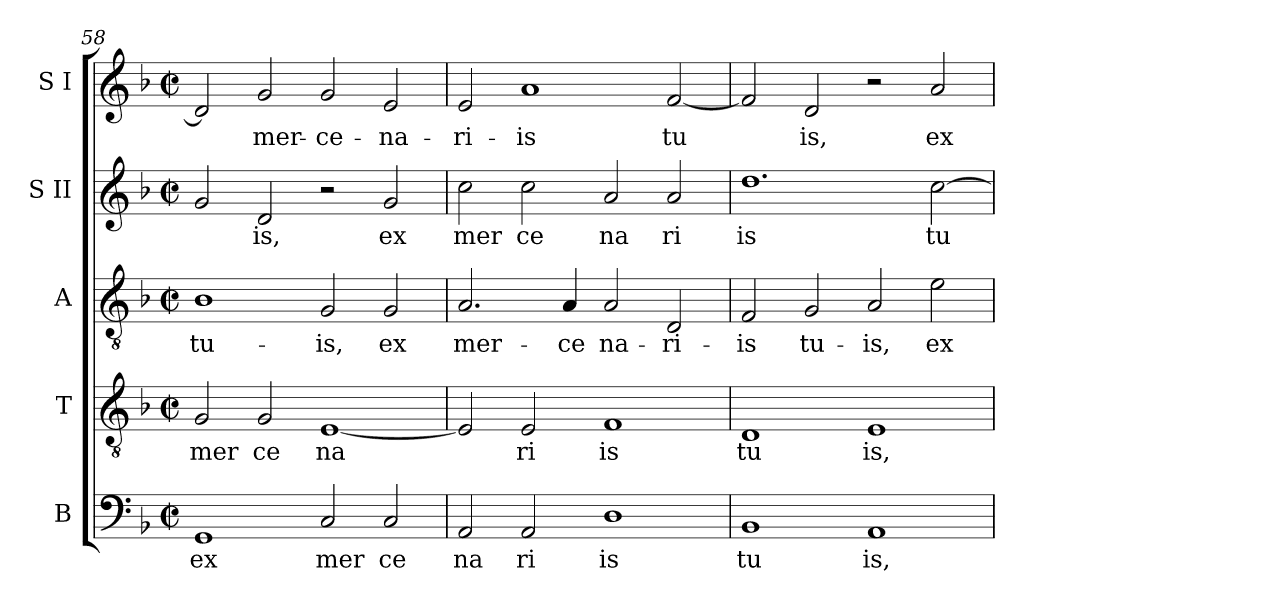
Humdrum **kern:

**kern	**text	**kern	**text	**kern	**text	**kern	**text	**kern	**text
*part5	*part5	*part4	*part4	*part3	*part3	*part2	*part2	*part1	*part1
*staff5	*staff5	*staff4	*staff4	*staff3	*staff3	*staff2	*staff2	*staff1	*staff1
*I"B	*	*I"T	*	*I"A	*	*I"S II	*	*I"S I	*
*clefF4	*	*clefGv2	*	*clefGv2	*	*clefG2	*	*clefG2	*
*k[b-]	*	*k[b-]	*	*k[b-]	*	*k[b-]	*	*k[b-]	*
*F:	*	*F:	*	*F:	*	*F:	*	*F:	*
*M2/2	*	*M2/2	*	*M2/2	*	*M2/2	*	*M2/2	*
*met(c|)	*	*met(c|)	*	*met(c|)	*	*met(c|)	*	*met(c|)	*
=58	=58	=58	=58	=58	=58	=58	=58	=58	=58
!	!LO:LY:b:cj	!	!LO:LY:b:cj	!	!LO:LY:b:cj	!	!LO:LY:b:cj	!	!LO:LY:b:cj
1GG	ex	2G/	mer	1B-	tu-	2g/	.	2d/]	.
!	!	!	!LO:LY:b:cj	!	!	!	!LO:LY:b:cj	!	!LO:LY:b:cj
.	.	2G/	ce	.	.	2d/	is,	2g/	mer-
!	!LO:LY:b:cj	!	!LO:LY:b:cj	!	!LO:LY:b:cj	!	!	!	!LO:LY:b:cj
2C/	mer	[<1E	na	2G/	-is,	2r	.	2g/	-ce-
!	!LO:LY:b:cj	!	!	!	!LO:LY:b:cj	!	!LO:LY:b:cj	!	!LO:LY:b:cj
2C/	ce	.	.	2G/	ex	2g/	ex	2e/	-na-
=59	=59	=59	=59	=59	=59	=59	=59	=59	=59
!	!LO:LY:b:cj	!	!LO:LY:b:cj	!	!LO:LY:b:cj	!	!LO:LY:b:cj	!	!LO:LY:b:cj
2AA/	na	2E/]	.	2.A/	mer-	2cc\	mer	2e/	-ri-
!	!LO:LY:b:cj	!	!LO:LY:b:cj	!	!	!	!LO:LY:b:cj	!	!LO:LY:b:cj
2AA/	ri	2E/	ri	.	.	2cc\	ce	1a	-is
!	!	!	!	!	!LO:LY:b:cj	!	!	!	!
.	.	.	.	4A/	-ce	.	.	.	.
!	!LO:LY:b:cj	!	!LO:LY:b:cj	!	!LO:LY:b:cj	!	!LO:LY:b:cj	!	!
1D	is	1F	is	2A/	na-	2a/	na	.	.
!	!	!	!	!	!LO:LY:b:cj	!	!LO:LY:b:cj	!	!LO:LY:b:cj
.	.	.	.	2D/	-ri-	2a/	ri	[<2f/	tu-
=60	=60	=60	=60	=60	=60	=60	=60	=60	=60
!	!LO:LY:b:cj	!	!LO:LY:b:cj	!	!LO:LY:b:cj	!	!LO:LY:b:cj	!	!LO:LY:b:cj
1BB-	tu	1D	tu	2F/	-is	1.dd	is	2f/]	--
!	!	!	!	!	!LO:LY:b:cj	!	!	!	!LO:LY:b:cj
.	.	.	.	2G/	tu-	.	.	2d/	-is,
!	!LO:LY:b:cj	!	!LO:LY:b:cj	!	!LO:LY:b:cj	!	!	!	!
1AA	is,	1E	is,	2A/	-is,	.	.	2r	.
!	!	!	!	!	!LO:LY:b:cj	!	!LO:LY:b:cj	!	!LO:LY:b:cj
.	.	.	.	2e\	ex	[<2cc\	tu	2a/	ex
=	=	=	=	=	=	=	=	=	=
*-	*-	*-	*-	*-	*-	*-	*-	*-	*-
